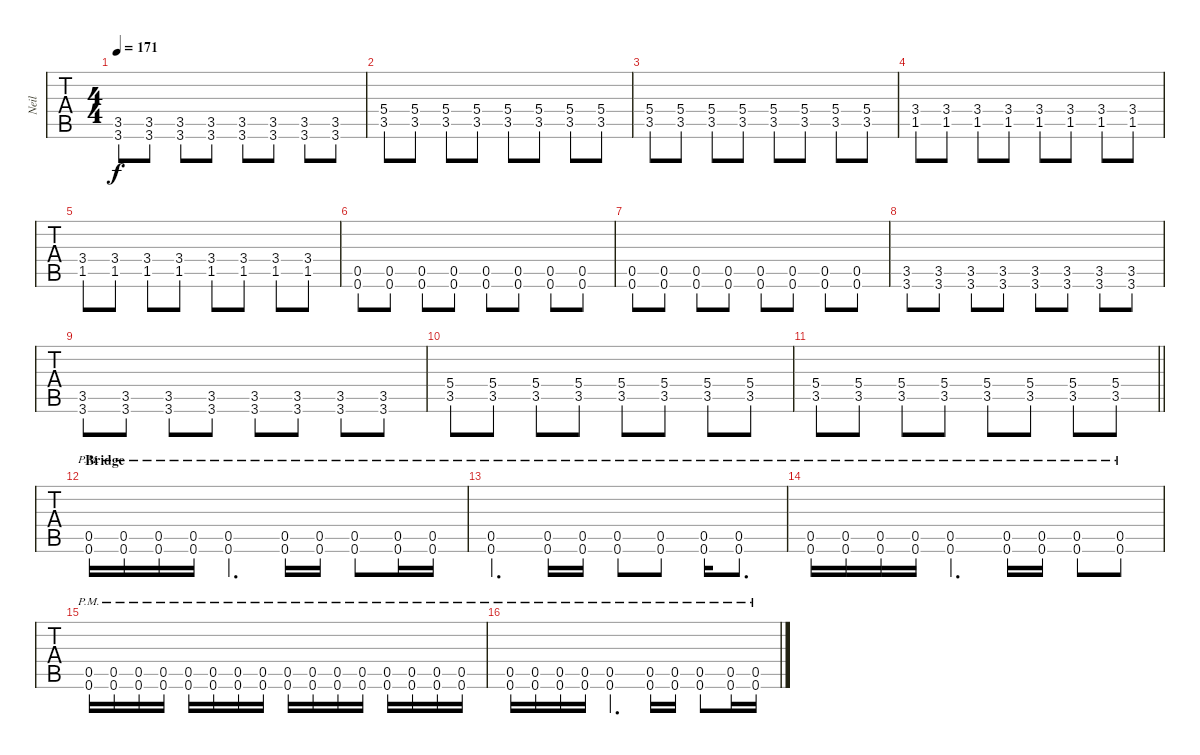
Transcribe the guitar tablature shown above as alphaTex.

\track ("Neil" "Neil") {instrument distortionguitar}
\staff {tabs}
\tuning (C4 G3 Eb3 Bb2 F2 Bb1) {hide}
\ts (4 4)
\tempo 171
\clef f4
\ks c
(3.5 3.6).8{dy f} (3.5 3.6).8 (3.5 3.6).8 (3.5 3.6).8 (3.5 3.6).8 (3.5 3.6).8 (3.5 3.6).8 (3.5 3.6).8 |
(5.4 3.5).8 (5.4 3.5).8 (5.4 3.5).8 (5.4 3.5).8 (5.4 3.5).8 (5.4 3.5).8 (5.4 3.5).8 (5.4 3.5).8 |
(5.4 3.5).8 (5.4 3.5).8 (5.4 3.5).8 (5.4 3.5).8 (5.4 3.5).8 (5.4 3.5).8 (5.4 3.5).8 (5.4 3.5).8 |
(3.4 1.5).8 (3.4 1.5).8 (3.4 1.5).8 (3.4 1.5).8 (3.4 1.5).8 (3.4 1.5).8 (3.4 1.5).8 (3.4 1.5).8 |
(3.4 1.5).8 (3.4 1.5).8 (3.4 1.5).8 (3.4 1.5).8 (3.4 1.5).8 (3.4 1.5).8 (3.4 1.5).8 (3.4 1.5).8 |
(0.5 0.6).8 (0.5 0.6).8 (0.5 0.6).8 (0.5 0.6).8 (0.5 0.6).8 (0.5 0.6).8 (0.5 0.6).8 (0.5 0.6).8 |
(0.5 0.6).8 (0.5 0.6).8 (0.5 0.6).8 (0.5 0.6).8 (0.5 0.6).8 (0.5 0.6).8 (0.5 0.6).8 (0.5 0.6).8 |
(3.5 3.6).8 (3.5 3.6).8 (3.5 3.6).8 (3.5 3.6).8 (3.5 3.6).8 (3.5 3.6).8 (3.5 3.6).8 (3.5 3.6).8 |
(3.5 3.6).8 (3.5 3.6).8 (3.5 3.6).8 (3.5 3.6).8 (3.5 3.6).8 (3.5 3.6).8 (3.5 3.6).8 (3.5 3.6).8 |
(5.4 3.5).8 (5.4 3.5).8 (5.4 3.5).8 (5.4 3.5).8 (5.4 3.5).8 (5.4 3.5).8 (5.4 3.5).8 (5.4 3.5).8 |
\barLineRight lightlight
(5.4 3.5).8 (5.4 3.5).8 (5.4 3.5).8 (5.4 3.5).8 (5.4 3.5).8 (5.4 3.5).8 (5.4 3.5).8 (5.4 3.5).8 |
\section ("" "Bridge")
(0.5{pm} 0.6{pm}).16 (0.5{pm} 0.6{pm}).16 (0.5{pm} 0.6{pm}).16 (0.5{pm} 0.6{pm}).16 (0.5{pm} 0.6{pm}).4{d} (0.5{pm} 0.6{pm}).16 (0.5{pm} 0.6{pm}).16 (0.5{pm} 0.6{pm}).8 (0.5{pm} 0.6{pm}).16 (0.5{pm} 0.6{pm}).16 |
(0.5{pm} 0.6{pm}).4{d} (0.5{pm} 0.6{pm}).16 (0.5{pm} 0.6{pm}).16 (0.5{pm} 0.6{pm}).8 (0.5{pm} 0.6{pm}).8 (0.5{pm} 0.6{pm}).16 (0.5{pm} 0.6{pm}).8{d} |
(0.5{pm} 0.6{pm}).16 (0.5{pm} 0.6{pm}).16 (0.5{pm} 0.6{pm}).16 (0.5{pm} 0.6{pm}).16 (0.5{pm} 0.6{pm}).4{d} (0.5{pm} 0.6{pm}).16 (0.5{pm} 0.6{pm}).16 (0.5{pm} 0.6{pm}).8 (0.5{pm} 0.6{pm}).8 |
(0.5{pm} 0.6{pm}).16 (0.5{pm} 0.6{pm}).16 (0.5{pm} 0.6{pm}).16 (0.5{pm} 0.6{pm}).16 (0.5{pm} 0.6{pm}).16 (0.5{pm} 0.6{pm}).16 (0.5{pm} 0.6{pm}).16 (0.5{pm} 0.6{pm}).16 (0.5{pm} 0.6{pm}).16 (0.5{pm} 0.6{pm}).16 (0.5{pm} 0.6{pm}).16 (0.5{pm} 0.6{pm}).16 (0.5{pm} 0.6{pm}).16 (0.5{pm} 0.6{pm}).16 (0.5{pm} 0.6{pm}).16 (0.5{pm} 0.6{pm}).16 |
(0.5{pm} 0.6{pm}).16 (0.5{pm} 0.6{pm}).16 (0.5{pm} 0.6{pm}).16 (0.5{pm} 0.6{pm}).16 (0.5{pm} 0.6{pm}).4{d} (0.5{pm} 0.6{pm}).16 (0.5{pm} 0.6{pm}).16 (0.5{pm} 0.6{pm}).8 (0.5{pm} 0.6{pm}).16 (0.5{pm} 0.6{pm}).16
